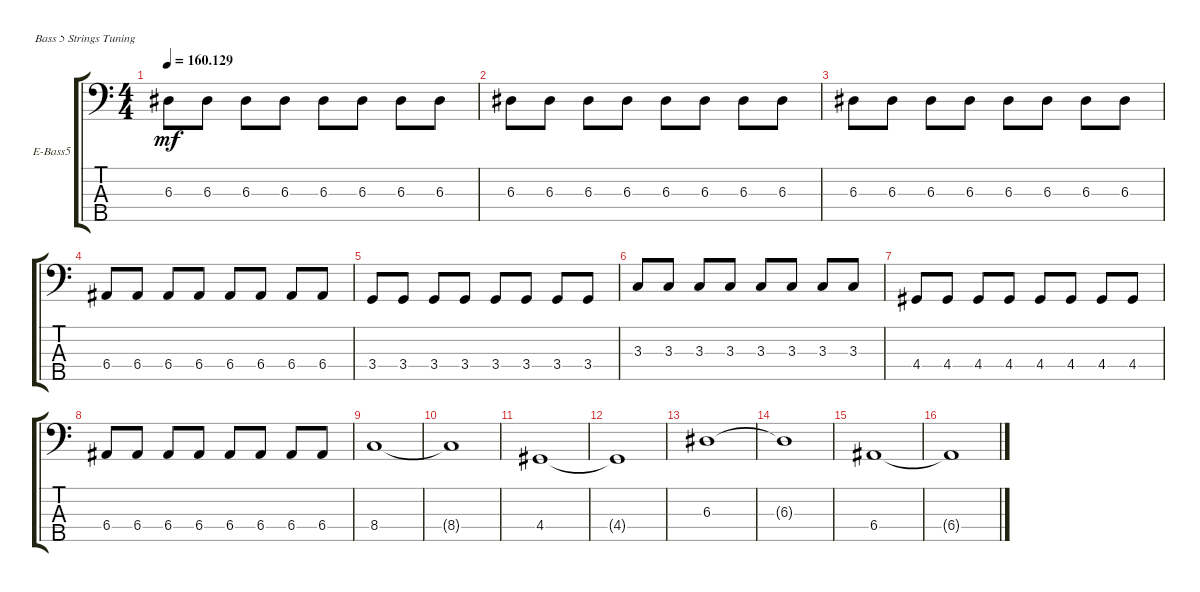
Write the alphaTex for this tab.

\defaultSystemsLayout 4
\bracketExtendMode groupsimilarinstruments
\firstSystemTrackNameOrientation horizontal
\otherSystemsTrackNameOrientation horizontal
\track ("Electric Bass" "E-Bass5") {instrument electricbassfinger}
\staff {score tabs}
\tuning (G2 D2 A1 E1 B0)
\ts (4 4)
\tempo
160.129
\accidentals auto
\clef f4
\ottava regular
\simile none
\ks c
6.3.8{dy mf} 6.3.8 6.3.8 6.3.8 6.3.8 6.3.8 6.3.8 6.3.8 |
6.3.8 6.3.8 6.3.8 6.3.8 6.3.8 6.3.8 6.3.8 6.3.8 |
6.3.8 6.3.8 6.3.8 6.3.8 6.3.8 6.3.8 6.3.8 6.3.8 |
6.4.8 6.4.8 6.4.8 6.4.8 6.4.8 6.4.8 6.4.8 6.4.8 |
3.4.8 3.4.8 3.4.8 3.4.8 3.4.8 3.4.8 3.4.8 3.4.8 |
3.3.8 3.3.8 3.3.8 3.3.8 3.3.8 3.3.8 3.3.8 3.3.8 |
4.4.8 4.4.8 4.4.8 4.4.8 4.4.8 4.4.8 4.4.8 4.4.8 |
6.4.8 6.4.8 6.4.8 6.4.8 6.4.8 6.4.8 6.4.8 6.4.8 |
8.4.1 |
8.4{t}.1 |
4.4.1 |
4.4{t}.1 |
6.3.1 |
6.3{t}.1 |
6.4.1 |
6.4{t}.1
